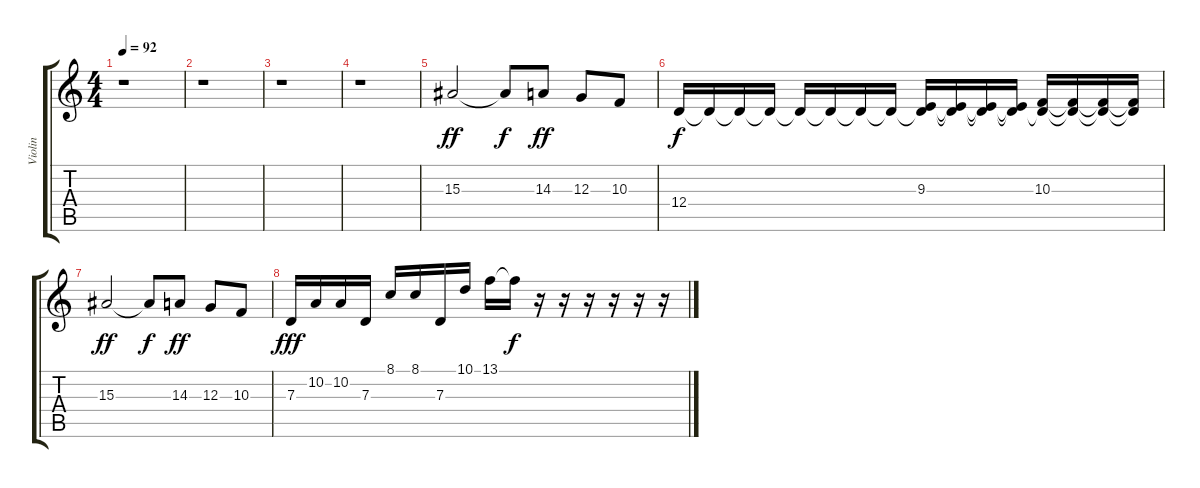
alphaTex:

\track ("Violin" "Violin") {instrument violin}
\staff {score tabs}
\tuning (E4 B3 G3 D3 A2 E2) {hide}
\ts (4 4)
\tempo 92
\clef g2
\ks c
r.1{dy fff} |
r.1 |
r.1 |
r.1 |
15.3.2{dy ff} 15.3{t}.8{dy f} 14.3.8{dy ff} 12.3.8 10.3.8 |
12.4.16{dy f} 12.4{t}.16 12.4{t}.16 12.4{t}.16 12.4{t}.16 12.4{t}.16 12.4{t}.16 12.4{t}.16 (9.3 12.4{t}).16 (9.3{t} 12.4{t}).16 (9.3{t} 12.4{t}).16 (9.3{t} 12.4{t}).16 (10.3 12.4{t}).16 (10.3{t} 12.4{t}).16 (10.3{t} 12.4{t}).16 (10.3{t} 12.4{t}).16 |
15.3.2{dy ff} 15.3{t}.8{dy f} 14.3.8{dy ff} 12.3.8 10.3.8 |
7.3.16{dy fff} 10.2.16 10.2.16 7.3.16 8.1.16 8.1.16 7.3.16 10.1.16 13.1.16 13.1{t}.16{dy f} r.16 r.16 r.16 r.16 r.16 r.16
